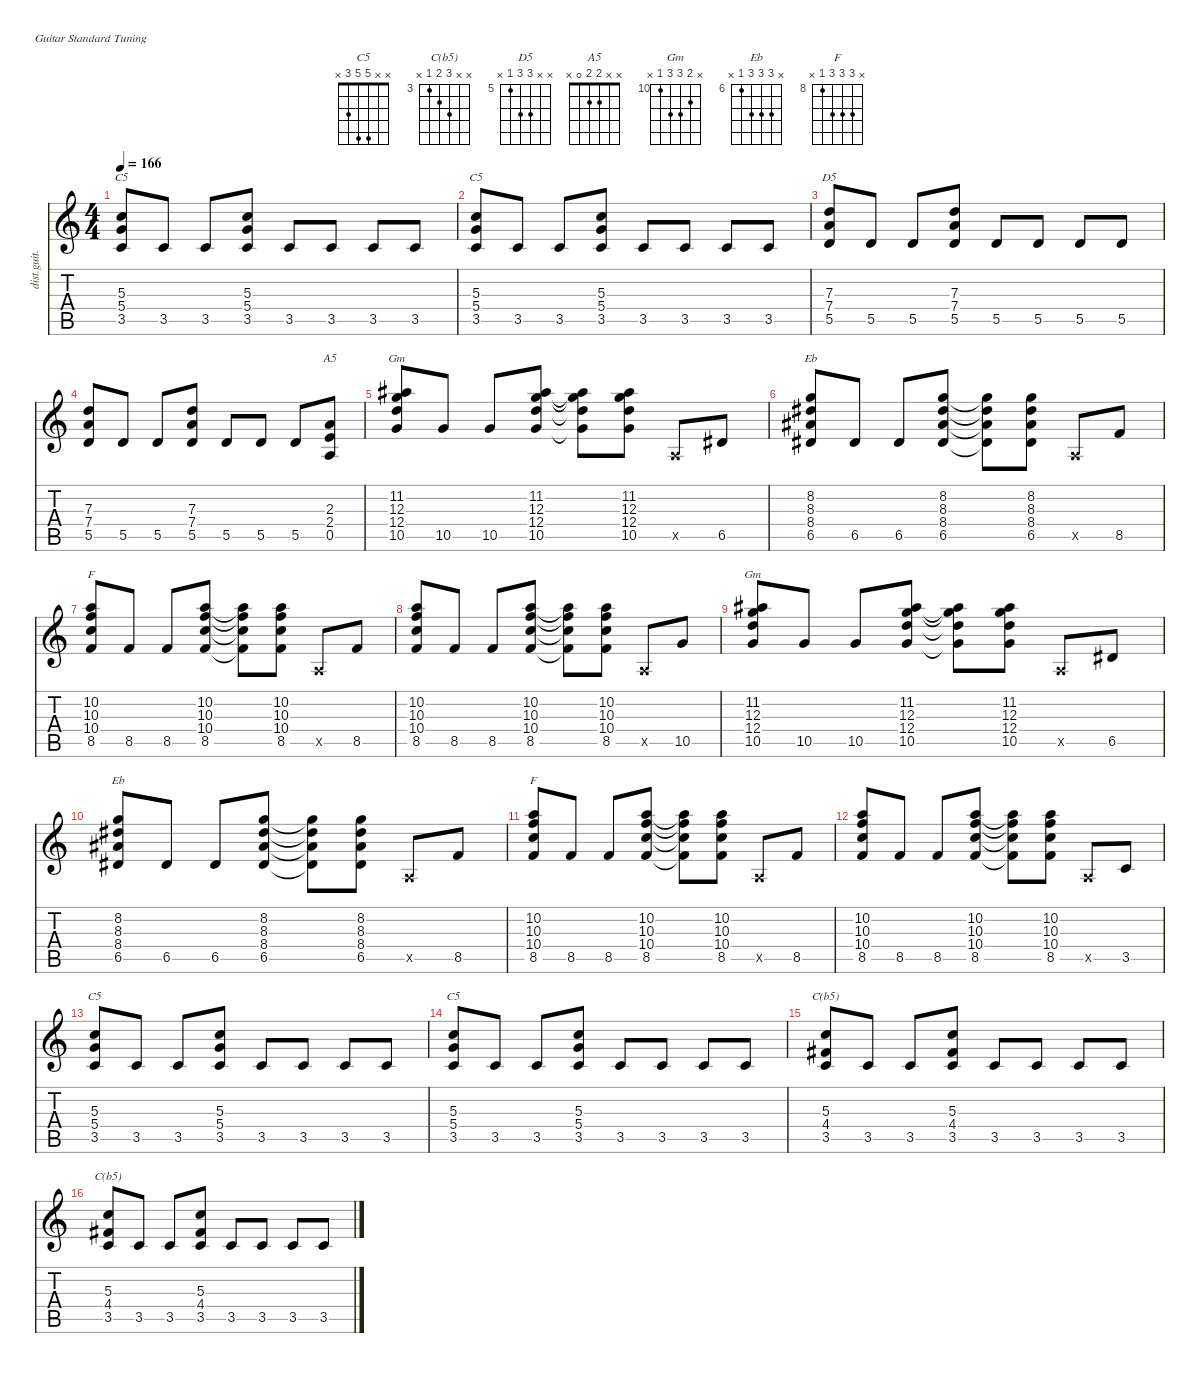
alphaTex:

\defaultSystemsLayout 4
\hideDynamics
\bracketExtendMode nobrackets
\otherSystemsTrackNameOrientation horizontal
\track ("Accompagnement" "dist.guit.") {instrument distortionguitar}
\staff {score tabs}
\tuning (E4 B3 G3 D3 A2 E2)
\chord ("C5" x x 5 5 3 x)
\chord ("C(b5)" x x 5 4 3 x) {firstfret 3}
\chord ("D5" x x 7 7 5 x) {firstfret 5}
\chord ("A5" x x 2 2 0 x)
\chord ("Gm" x 11 12 12 10 x) {firstfret 10}
\chord ("Eb" x 8 8 8 6 x) {firstfret 6}
\chord ("F" x 10 10 10 8 x) {firstfret 8}
\ts (4 4)
\tempo 166
\clef g2
\ks c
(5.3 5.4 3.5).8{ch "C5" dy f beam Up} 3.5.8{beam Up} 3.5.8{beam Up} (5.3 5.4 3.5).8{beam Up} 3.5.8{beam Up} 3.5.8{beam Up} 3.5.8{beam Up} 3.5.8{beam Up} |
(5.3 5.4 3.5).8{ch "C5" beam Up} 3.5.8{beam Up} 3.5.8{beam Up} (5.3 5.4 3.5).8{beam Up} 3.5.8{beam Up} 3.5.8{beam Up} 3.5.8{beam Up} 3.5.8{beam Up} |
(7.3 7.4 5.5).8{ch "D5" beam Up} 5.5.8{beam Up} 5.5.8{beam Up} (7.3 7.4 5.5).8{beam Up} 5.5.8{beam Up} 5.5.8{beam Up} 5.5.8{beam Up} 5.5.8{beam Up} |
(7.3 7.4 5.5).8{beam Up} 5.5.8{beam Up} 5.5.8{beam Up} (7.3 7.4 5.5).8{beam Up} 5.5.8{beam Up} 5.5.8{beam Up} 5.5.8{beam Up} (2.3 2.4 0.5).8{ch "A5" beam Up} |
(11.2{acc #} 12.3 12.4 10.5).8{ch "Gm" beam Up} 10.5.8{beam Up} 10.5.8{beam Up} (11.2{acc #} 12.3 12.4 10.5).8{beam Up} (11.2{t acc #} 12.3{t} 12.4{t} 10.5{t}).8{beam Down} (11.2{acc #} 12.3 12.4 10.5).8{beam Down} 0.5{x}.8{beam Up} 6.5{acc #}.8{beam Up} |
(8.2 8.3{acc #} 8.4{acc #} 6.5{acc #}).8{ch "Eb" beam Up} 6.5{acc #}.8{beam Up} 6.5{acc #}.8{beam Up} (8.2 8.3{acc #} 8.4{acc #} 6.5{acc #}).8{beam Up} (8.2{t} 8.3{t acc #} 8.4{t acc #} 6.5{t acc #}).8{beam Down} (8.2 8.3{acc #} 8.4{acc #} 6.5{acc #}).8{beam Down} 0.5{x}.8{beam Up} 8.5.8{beam Up} |
(10.2 10.3 10.4 8.5).8{ch "F" beam Up} 8.5.8{beam Up} 8.5.8{beam Up} (10.2 10.3 10.4 8.5).8{beam Up} (10.2{t} 10.3{t} 10.4{t} 8.5{t}).8{beam Down} (10.2 10.3 10.4 8.5).8{beam Down} 0.5{x}.8{beam Up} 8.5.8{beam Up} |
(10.2 10.3 10.4 8.5).8{beam Up} 8.5.8{beam Up} 8.5.8{beam Up} (10.2 10.3 10.4 8.5).8{beam Up} (10.2{t} 10.3{t} 10.4{t} 8.5{t}).8{beam Down} (10.2 10.3 10.4 8.5).8{beam Down} 0.5{x}.8{beam Up} 10.5.8{beam Up} |
(11.2{acc #} 12.3 12.4 10.5).8{ch "Gm" beam Up} 10.5.8{beam Up} 10.5.8{beam Up} (11.2{acc #} 12.3 12.4 10.5).8{beam Up} (11.2{t acc #} 12.3{t} 12.4{t} 10.5{t}).8{beam Down} (11.2{acc #} 12.3 12.4 10.5).8{beam Down} 0.5{x}.8{beam Up} 6.5{acc #}.8{beam Up} |
(8.2 8.3{acc #} 8.4{acc #} 6.5{acc #}).8{ch "Eb" beam Up} 6.5{acc #}.8{beam Up} 6.5{acc #}.8{beam Up} (8.2 8.3{acc #} 8.4{acc #} 6.5{acc #}).8{beam Up} (8.2{t} 8.3{t acc #} 8.4{t acc #} 6.5{t acc #}).8{beam Down} (8.2 8.3{acc #} 8.4{acc #} 6.5{acc #}).8{beam Down} 0.5{x}.8{beam Up} 8.5.8{beam Up} |
(10.2 10.3 10.4 8.5).8{ch "F" beam Up} 8.5.8{beam Up} 8.5.8{beam Up} (10.2 10.3 10.4 8.5).8{beam Up} (10.2{t} 10.3{t} 10.4{t} 8.5{t}).8{beam Down} (10.2 10.3 10.4 8.5).8{beam Down} 0.5{x}.8{beam Up} 8.5.8{beam Up} |
(10.2 10.3 10.4 8.5).8{beam Up} 8.5.8{beam Up} 8.5.8{beam Up} (10.2 10.3 10.4 8.5).8{beam Up} (10.2{t} 10.3{t} 10.4{t} 8.5{t}).8{beam Down} (10.2 10.3 10.4 8.5).8{beam Down} 0.5{x}.8{beam Up} 3.5.8{beam Up} |
(5.3 5.4 3.5).8{ch "C5" beam Up} 3.5.8{beam Up} 3.5.8{beam Up} (5.3 5.4 3.5).8{beam Up} 3.5.8{beam Up} 3.5.8{beam Up} 3.5.8{beam Up} 3.5.8{beam Up} |
(5.3 5.4 3.5).8{ch "C5" beam Up} 3.5.8{beam Up} 3.5.8{beam Up} (5.3 5.4 3.5).8{beam Up} 3.5.8{beam Up} 3.5.8{beam Up} 3.5.8{beam Up} 3.5.8{beam Up} |
(5.3 4.4{acc #} 3.5).8{ch "C(b5)" beam Up} 3.5.8{beam Up} 3.5.8{beam Up} (5.3 4.4{acc #} 3.5).8{beam Up} 3.5.8{beam Up} 3.5.8{beam Up} 3.5.8{beam Up} 3.5.8{beam Up} |
(5.3 4.4{acc #} 3.5).8{ch "C(b5)" beam Up} 3.5.8{beam Up} 3.5.8{beam Up} (5.3 4.4{acc #} 3.5).8{beam Up} 3.5.8{beam Up} 3.5.8{beam Up} 3.5.8{beam Up} 3.5.8{beam Up}
